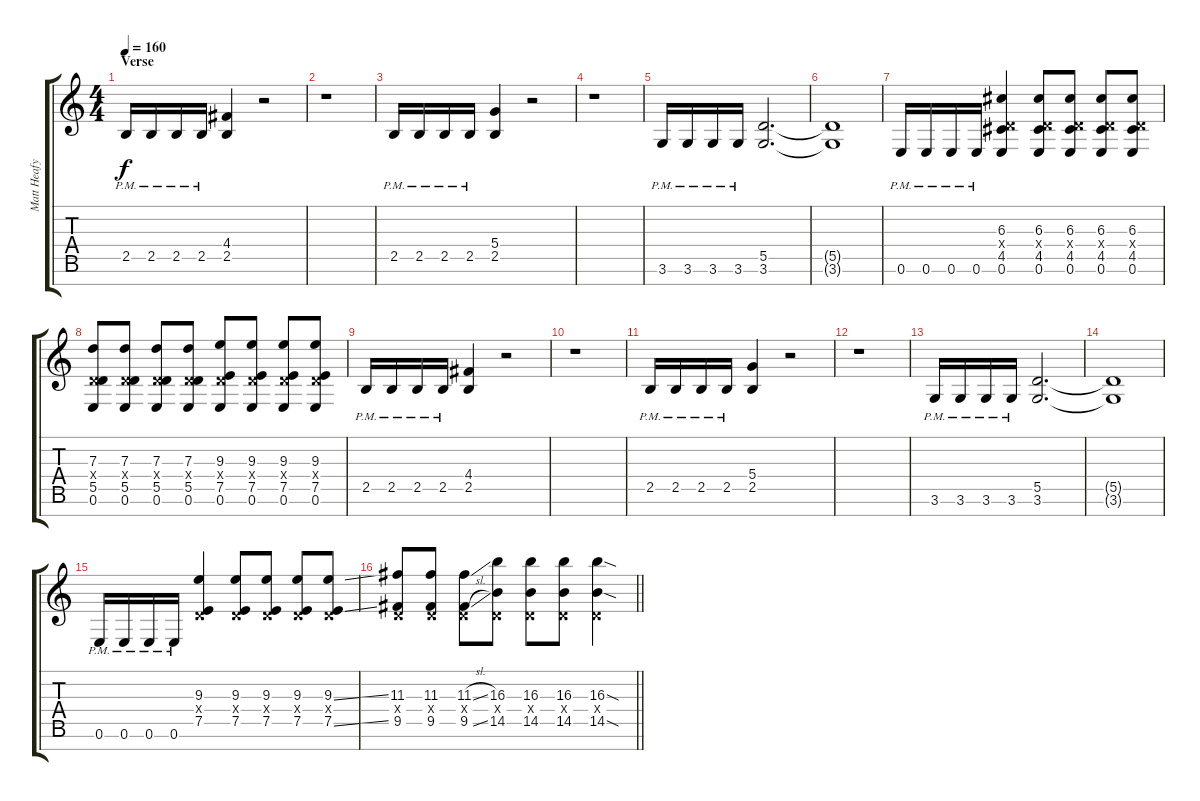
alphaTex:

\track ("Matt Heafy" "Matt Heafy") {instrument distortionguitar}
\staff {score tabs}
\tuning (E4 B3 G3 D3 A2 E2 B1) {hide}
\ts (4 4)
\section ("" "Verse")
\tempo 160
\clef g2
\ks c
2.5{pm}.16{dy f} 2.5{pm}.16 2.5{pm}.16 2.5{pm}.16 (4.4 2.5).4 r.2 |
r.1 |
2.5{pm}.16 2.5{pm}.16 2.5{pm}.16 2.5{pm}.16 (5.4 2.5).4 r.2 |
r.1 |
3.6{pm}.16 3.6{pm}.16 3.6{pm}.16 3.6{pm}.16 (5.5 3.6).2{d} |
(5.5{t} 3.6{t}).1 |
0.6{pm}.16 0.6{pm}.16 0.6{pm}.16 0.6{pm}.16 (6.3 0.4{x} 4.5 0.6).4 (6.3 0.4{x} 4.5 0.6).8 (6.3 0.4{x} 4.5 0.6).8 (6.3 0.4{x} 4.5 0.6).8 (6.3 0.4{x} 4.5 0.6).8 |
(7.3 0.4{x} 5.5 0.6).8 (7.3 0.4{x} 5.5 0.6).8 (7.3 0.4{x} 5.5 0.6).8 (7.3 0.4{x} 5.5 0.6).8 (9.3 0.4{x} 7.5 0.6).8 (9.3 0.4{x} 7.5 0.6).8 (9.3 0.4{x} 7.5 0.6).8 (9.3 0.4{x} 7.5 0.6).8 |
2.5{pm}.16 2.5{pm}.16 2.5{pm}.16 2.5{pm}.16 (4.4 2.5).4 r.2 |
r.1 |
2.5{pm}.16 2.5{pm}.16 2.5{pm}.16 2.5{pm}.16 (5.4 2.5).4 r.2 |
r.1 |
3.6{pm}.16 3.6{pm}.16 3.6{pm}.16 3.6{pm}.16 (5.5 3.6).2{d} |
(5.5{t} 3.6{t}).1 |
0.6{pm}.16 0.6{pm}.16 0.6{pm}.16 0.6{pm}.16 (9.3 0.4{x} 7.5).4 (9.3 0.4{x} 7.5).8 (9.3 0.4{x} 7.5).8 (9.3 0.4{x} 7.5).8 (9.3{ss} 0.4{x} 7.5{ss}).8 |
\barLineRight lightlight
(11.3 0.4{x} 9.5).8 (11.3 0.4{x} 9.5).8 (11.3{sl} 0.4{x} 9.5{sl}).8 (16.3 0.4{x} 14.5).8 (16.3 0.4{x} 14.5).8 (16.3 0.4{x} 14.5).8 (16.3{sod} 0.4{x} 14.5{sod}).4
